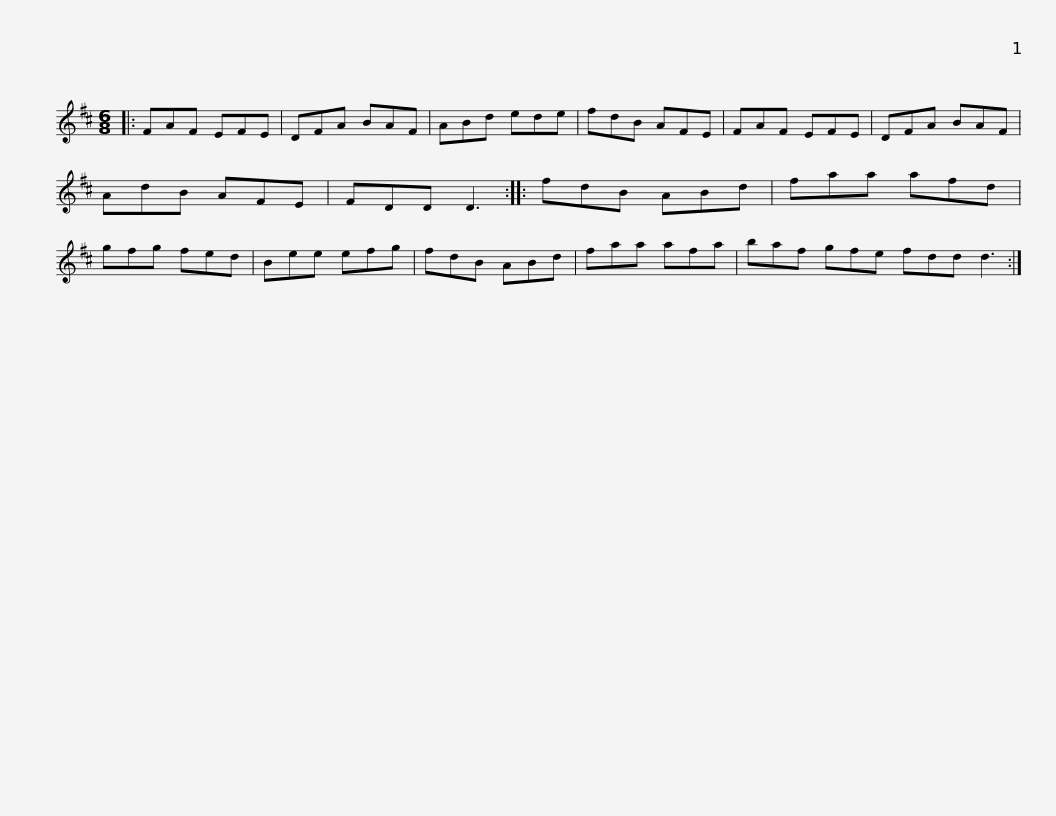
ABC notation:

X:1
L:1/8
M:6/8
I:linebreak $
K:D
V:1 treble
V:1
|: FAF EFE | DFA BAF | ABd ede | fdB AFE | FAF EFE | %5
 DFA BAF | AdB AFE |$ FDD D3 :: fdB ABd | faa afd | %10
 gfg fed | Bee efg | fdB ABd | faa afa |$ baf gfe fdd d3 :| %15
